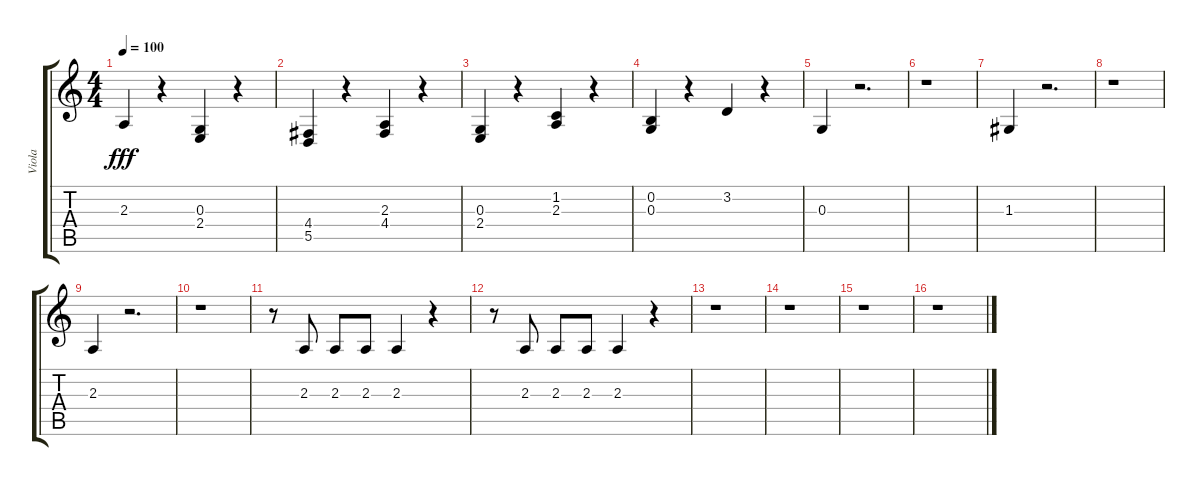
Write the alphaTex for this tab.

\track ("Viola" "Viola") {instrument stringensemble1}
\staff {score tabs}
\tuning (E4 B3 G3 D3 A2 E2) {hide}
\ts (4 4)
\tempo 100
\clef g2
\ks c
2.3.4{dy fff} r.4 (0.3 2.4).4 r.4 |
(4.4 5.5).4 r.4 (2.3 4.4).4 r.4 |
(0.3 2.4).4 r.4 (1.2 2.3).4 r.4 |
(0.2 0.3).4 r.4 3.2.4 r.4 |
0.3.4 r.2{d} |
r.1 |
1.3.4 r.2{d} |
r.1 |
2.3.4 r.2{d} |
r.1 |
r.8 2.3.8 2.3.8 2.3.8 2.3.4 r.4 |
r.8 2.3.8 2.3.8 2.3.8 2.3.4 r.4 |
r.1 |
r.1 |
r.1 |
r.1
